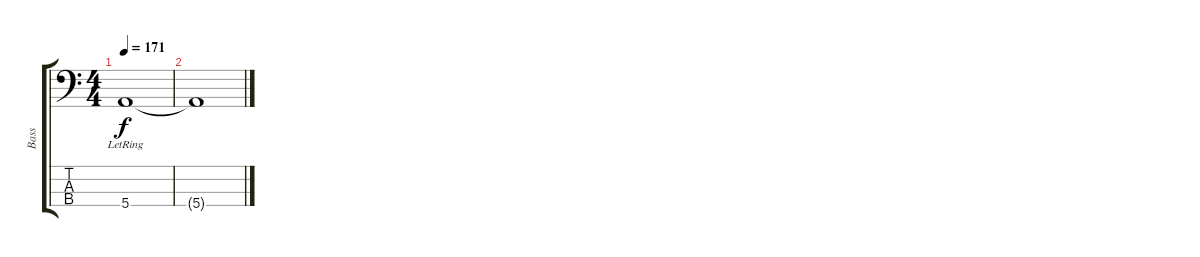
\track ("Bass" "Bass") {instrument electricbasspick}
\staff {score tabs}
\tuning (G2 D2 A1 E1) {hide}
\ts (4 4)
\tempo 171
\clef f4
\ks c
5.4{lr}.1{dy f} |
5.4{t}.1{volume 0}
